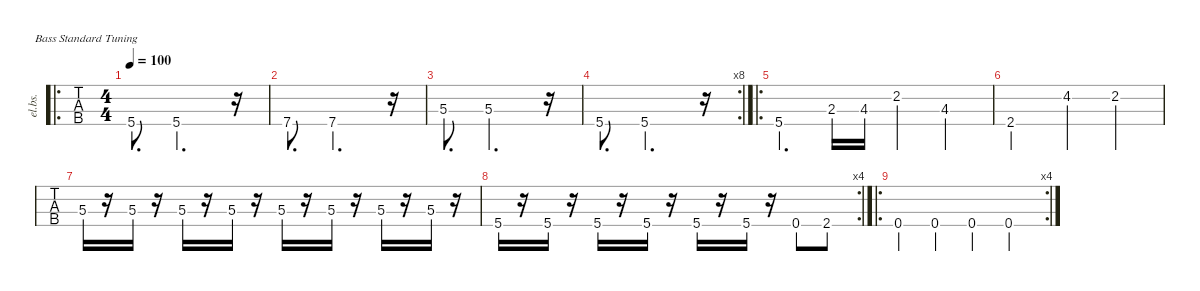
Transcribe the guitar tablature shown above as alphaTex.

\defaultSystemsLayout 4
\hideDynamics
\bracketExtendMode nobrackets
\otherSystemsTrackNameOrientation horizontal
\track ("Electric Bass" "el.bs.") {instrument electricbassfinger}
\staff {tabs}
\tuning (G2 D2 A1 E1)
\ro
\ts (4 4)
\tempo 100
\clef f4
\scale
1.15053
\ks a
5.4{acc forcenatural}.8{d dy mf instrument electricbassfinger beam Up} 5.4{acc forcenatural}.2{d beam Up} r.16{beam Up} |
\scale
0.968192 7.4{acc forcenatural}.8{d beam Up} 7.4{acc forcenatural}.2{d beam Up} r.16{beam Up} |
\scale
0.934788 5.3{acc forcenatural}.8{d beam Down} 5.3{acc forcenatural}.2{d beam Down} r.16{beam Down} |
\rc 8
\scale
0.946493 5.4{acc forcenatural}.8{d beam Up} 5.4{acc forcenatural}.2{d beam Up} r.16{beam Up} |
\ro
5.4{acc forcenatural}.4{d beam Up} 2.3{acc forcenatural}.16{beam Up} 4.3{acc #}.16{beam Up} 2.2{acc forcenatural}.4{beam Down} 4.3{acc #}.4{beam Up} |
2.4{acc #}.2{beam Up} 4.2{acc #}.4{beam Down} 2.2{acc forcenatural}.4{beam Down} |
5.3{acc forcenatural}.16{beam Up} r.16{beam Up} 5.3{acc forcenatural}.16{beam Up} r.16{beam Up} 5.3{acc forcenatural}.16{beam Up} r.16{beam Up} 5.3{acc forcenatural}.16{beam Up} r.16{beam Up} 5.3{acc forcenatural}.16{beam Up} r.16{beam Up} 5.3{acc forcenatural}.16{beam Up} r.16{beam Up} 5.3{acc forcenatural}.16{beam Up} r.16{beam Up} 5.3{acc forcenatural}.16{beam Up} r.16{beam Up} |
\rc 4
5.4{acc forcenatural}.16{beam Up} r.16{beam Up} 5.4{acc forcenatural}.16{beam Up} r.16{beam Up} 5.4{acc forcenatural}.16{beam Up} r.16{beam Up} 5.4{acc forcenatural}.16{beam Up} r.16{beam Up} 5.4{acc forcenatural}.16{beam Up} r.16{beam Up} 5.4{acc forcenatural}.16{beam Up} r.16{beam Up} 0.4{acc forcenatural}.8{beam Up} 2.4{acc #}.8{beam Up} |
\ro
\rc 4
0.4{acc forcenatural}.4{beam Up} 0.4{acc forcenatural}.4{beam Up} 0.4{acc forcenatural}.4{beam Up} 0.4{acc forcenatural}.4{beam Up}
